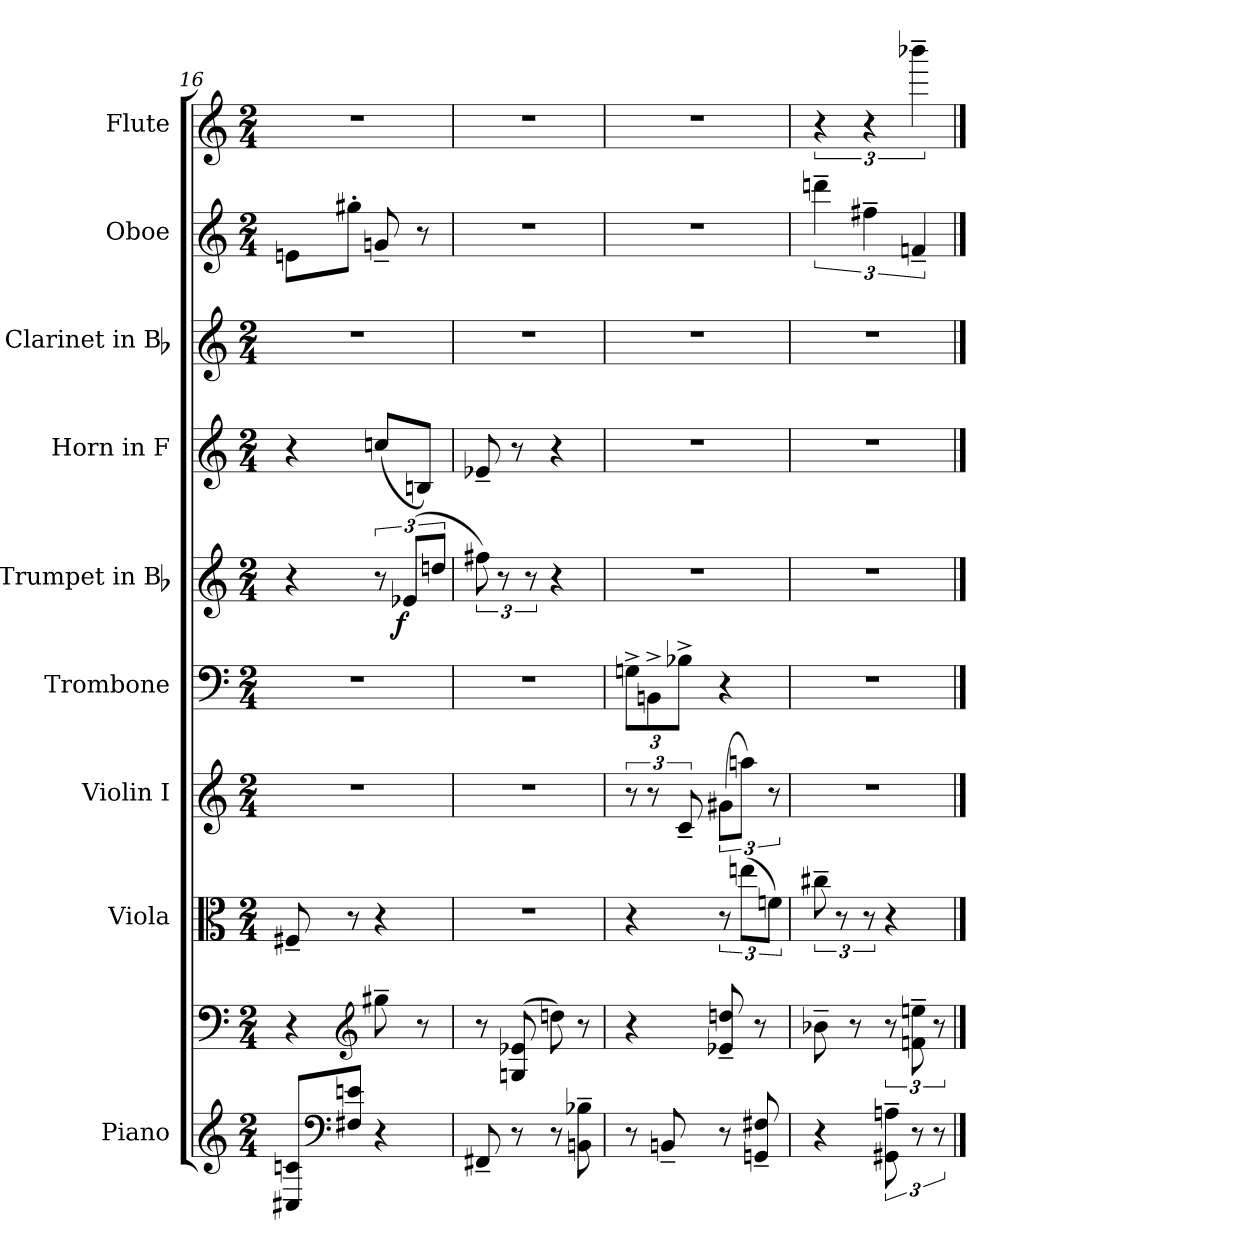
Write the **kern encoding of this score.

**kern	**kern	**kern	**kern	**kern	**kern	**dynam	**kern	**kern	**kern	**kern
*part9	*part9	*part8	*part7	*part6	*part5	*part5	*part4	*part3	*part2	*part1
*staff10	*staff9	*staff8	*staff7	*staff6	*staff5	*staff5	*staff4	*staff3	*staff2	*staff1
*I"Piano	*	*I"Viola	*I"Violin I	*I"Trombone	*I"Trumpet in Bb	*	*I"Horn in F	*I"Clarinet in Bb	*I"Oboe	*I"Flute
*I'Pno.	*	*I'Vla.	*I'Vln. I	*I'Tbn.	*I'Tpt.	*	*I'Hn.	*I'Cl.	*I'Ob.	*I'Fl.
*clefG2	*clefF4	*clefC3	*clefG2	*clefF4	*clefG2	*	*clefG2	*clefG2	*clefG2	*clefG2
*k[]	*k[]	*k[]	*k[]	*k[]	*k[]	*	*	*k[]	*k[]	*k[]
*M2/4	*M2/4	*M2/4	*M2/4	*M2/4	*M2/4	*	*M2/4	*M2/4	*M2/4	*M2/4
=16	=16	=16	=16	=16	=16	=16	=16	=16	=16	=16
8C#X 8cnL	4r	8F#X~	2r	2r	4r	.	4r	2r	8enL	2r
*clefF4	*	*	*	*	*	*	*	*	*	*
8F#X 8enJ	.	8r	.	.	.	.	.	.	8gg#X'J	.
*	*clefG2	*	*	*	*	*	*	*	*	*
4r	8gg#X~	4r	.	.	12r	.	(8ccnL	.	8gn~	.
.	.	.	.	.	(12e-XL	f	.	.	.	.
.	8r	.	.	.	.	.	8BnJ)	.	8r	.
.	.	.	.	.	12ddnJ	.	.	.	.	.
=17	=17	=17	=17	=17	=17	=17	=17	=17	=17	=17
8FF#X~	8r	2r	2r	2r	12ff#X)	.	8e-X~	2r	2r	2r
.	.	.	.	.	12r	.	.	.	.	.
8r	(8Gn 8e-X	.	.	.	.	.	8r	.	.	.
.	.	.	.	.	12r	.	.	.	.	.
8r	8ddn)	.	.	.	4r	.	4r	.	.	.
8BBn~ 8B-X~	8r	.	.	.	.	.	.	.	.	.
=18	=18	=18	=18	=18	=18	=18	=18	=18	=18	=18
8r	4r	4r	12r	12Gn^L	2r	.	2r	2r	2r	2r
.	.	.	12r	12BBn^	.	.	.	.	.	.
8BBn~	.	.	.	.	.	.	.	.	.	.
.	.	.	12c~	12B-X^J	.	.	.	.	.	.
8r	8e-X~ 8ddn~	12r	(12g#XL	4r	.	.	.	.	.	.
.	.	(12eenL	12aanJ)	.	.	.	.	.	.	.
8GGn~ 8F#X~	8r	.	.	.	.	.	.	.	.	.
.	.	12fnJ)	12r	.	.	.	.	.	.	.
=19	=19	=19	=19	=19	=19	=19	=19	=19	=19	=19
4r	8b-X~	12cc#X~	2r	2r	2r	.	2r	2r	6dddn~	6r
.	.	12r	.	.	.	.	.	.	.	.
.	8r	.	.	.	.	.	.	.	.	.
.	.	12r	.	.	.	.	.	.	6ff#X~	6r
12GG#X~ 12An~	12r	4r	.	.	.	.	.	.	.	.
12r	12fn~ 12een~	.	.	.	.	.	.	.	6fn~	6bbb-X~
12r	12r	.	.	.	.	.	.	.	.	.
==	==	==	==	==	==	==	==	==	==	==
*-	*-	*-	*-	*-	*-	*-	*-	*-	*-	*-
